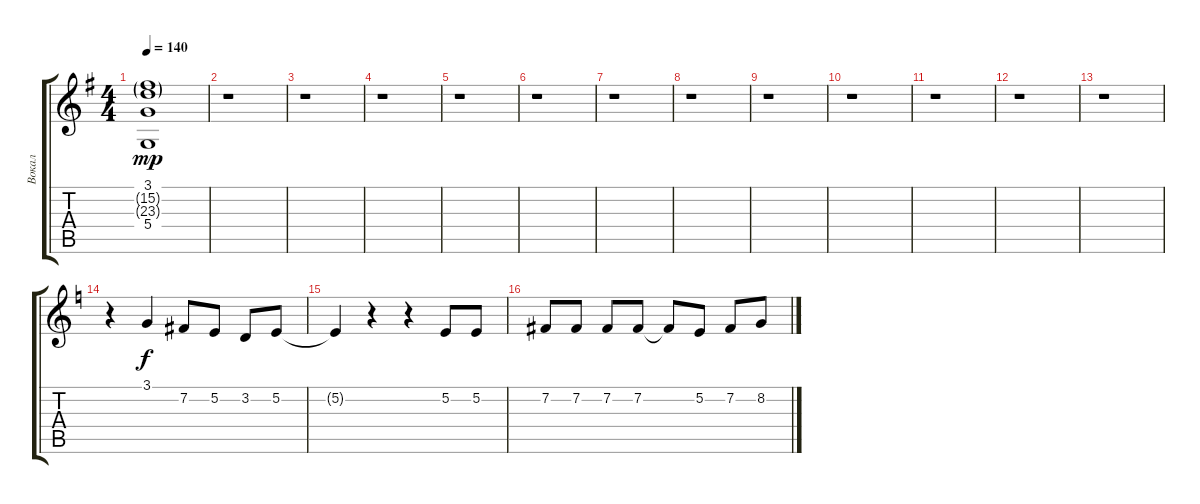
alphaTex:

\track ("Вокал" "Вокал") {instrument sopranosax}
\staff {score tabs}
\tuning (E4 B3 G3 D3 A2 E2) {hide}
\ts (4 4)
\tempo 140
\clef g2
\ks g
(3.1 15.2{g} 23.3{g} 5.4).1{dy mp} |
r.1 |
r.1 |
r.1 |
r.1 |
r.1 |
r.1 |
r.1 |
r.1 |
r.1 |
r.1 |
r.1 |
r.1 |
\ks c
r.4 3.1.4{dy f} 7.2.8 5.2.8 3.2.8 5.2.8 |
5.2{t}.4 r.4 r.4 5.2.8 5.2.8 |
7.2.8 7.2.8 7.2.8 7.2.8 7.2{t}.8 5.2.8 7.2.8 8.2.8
